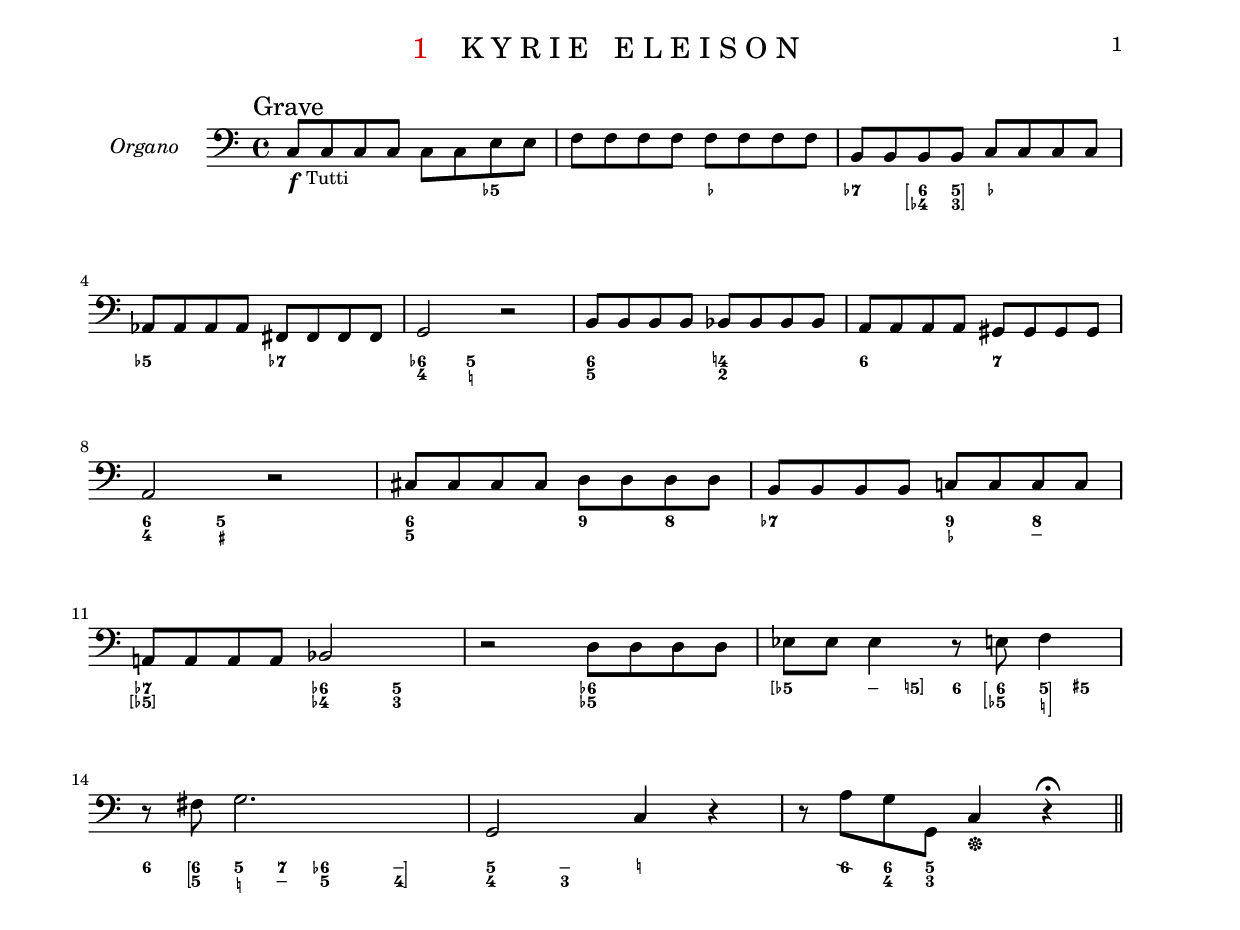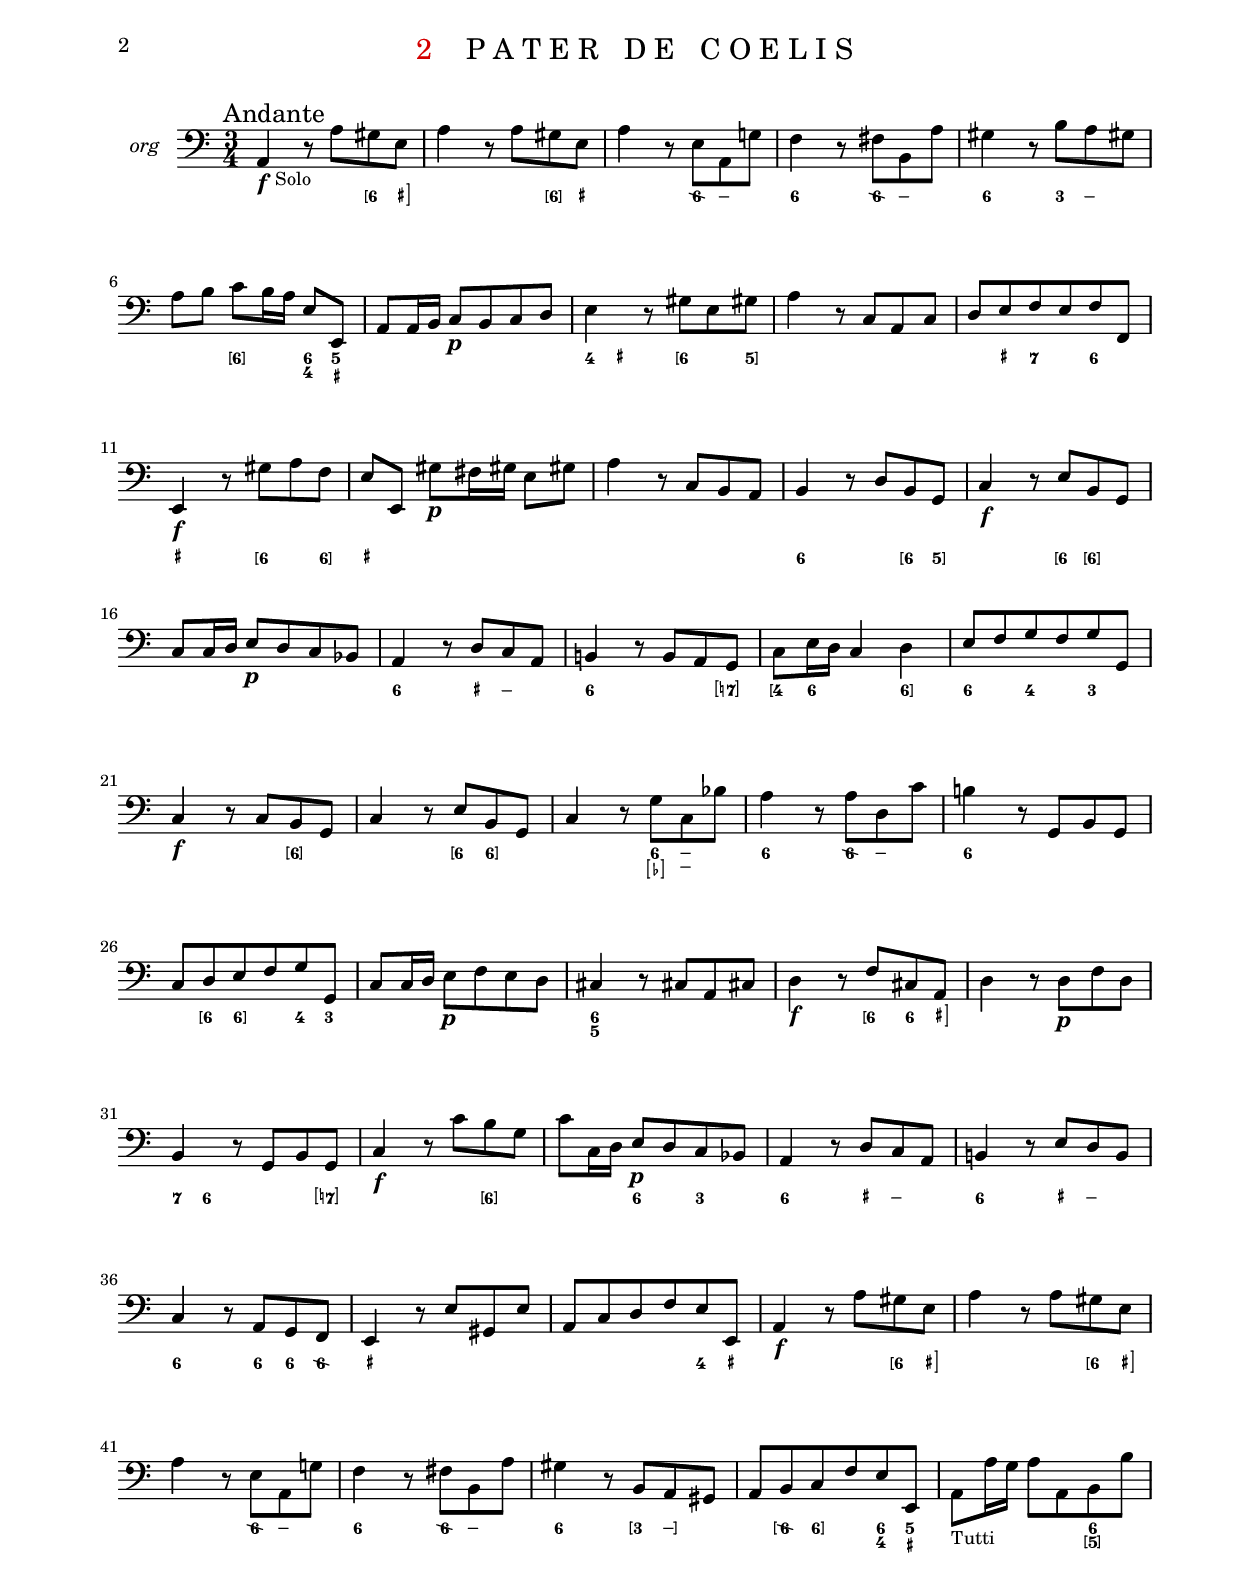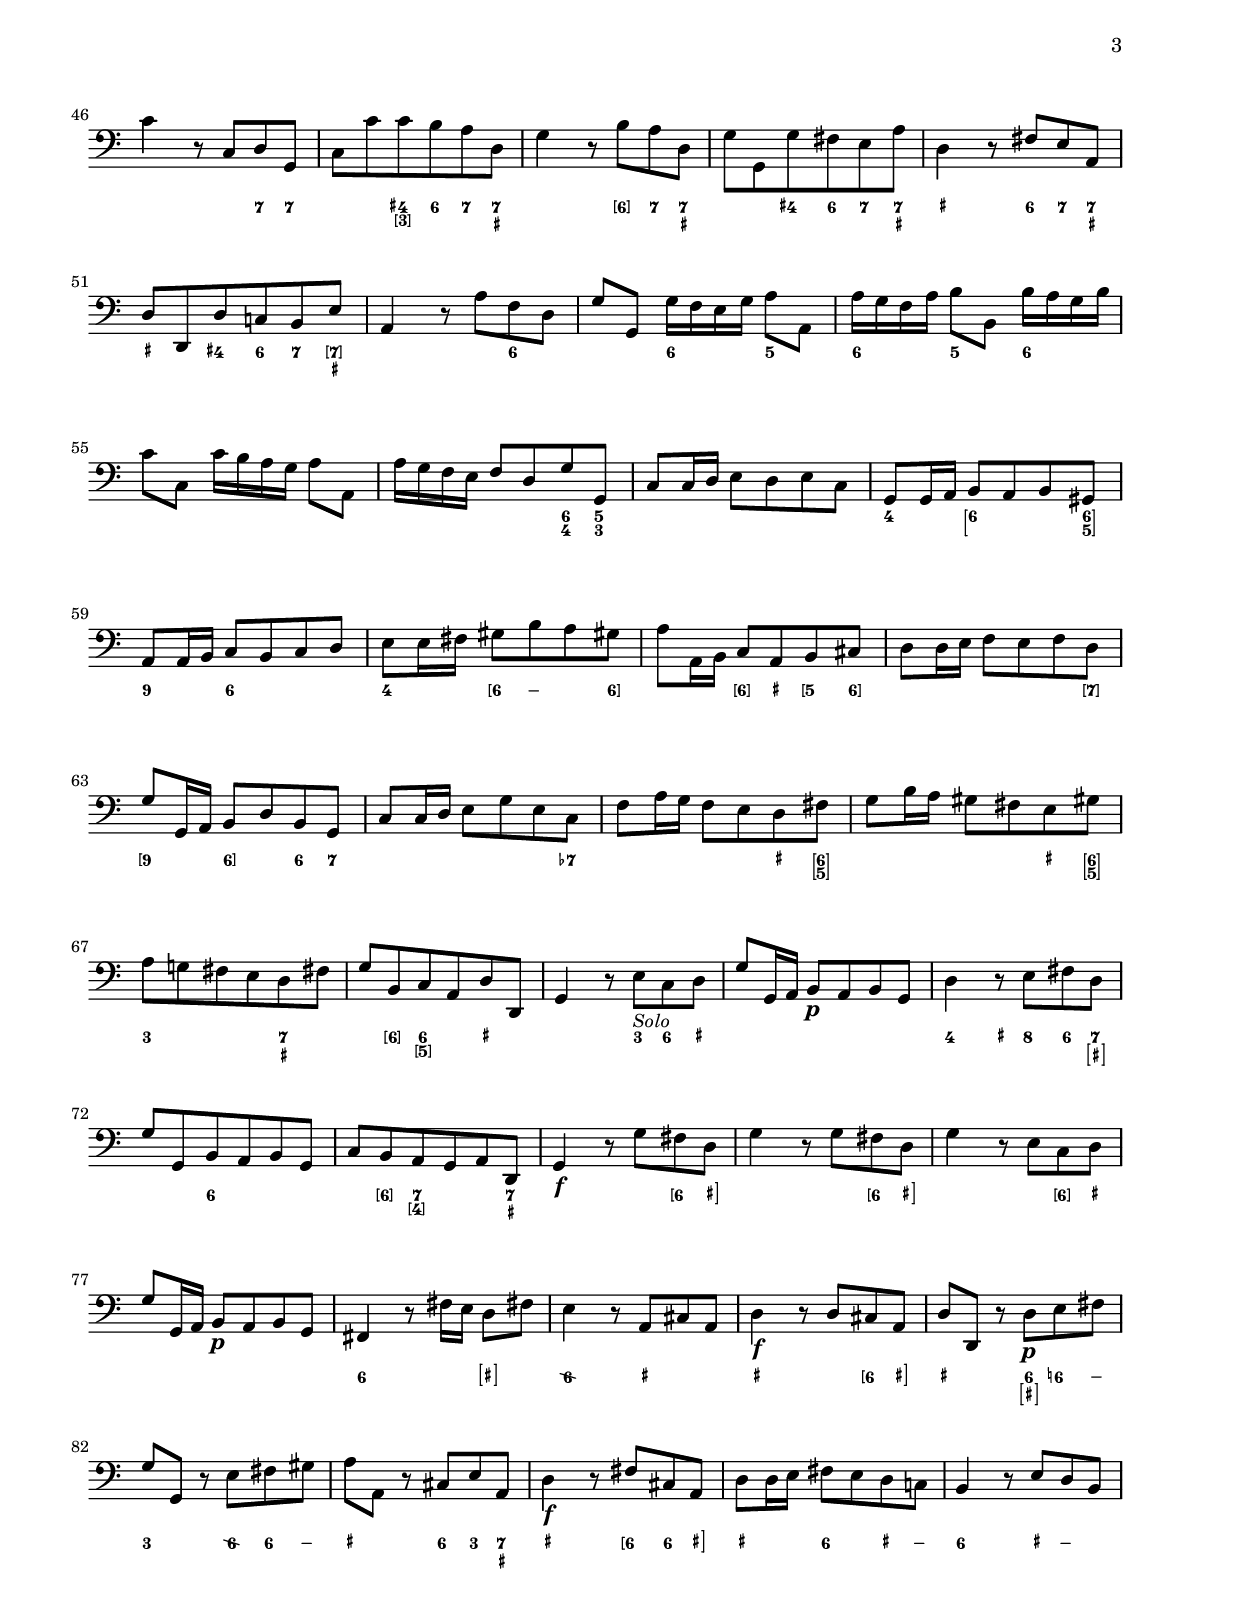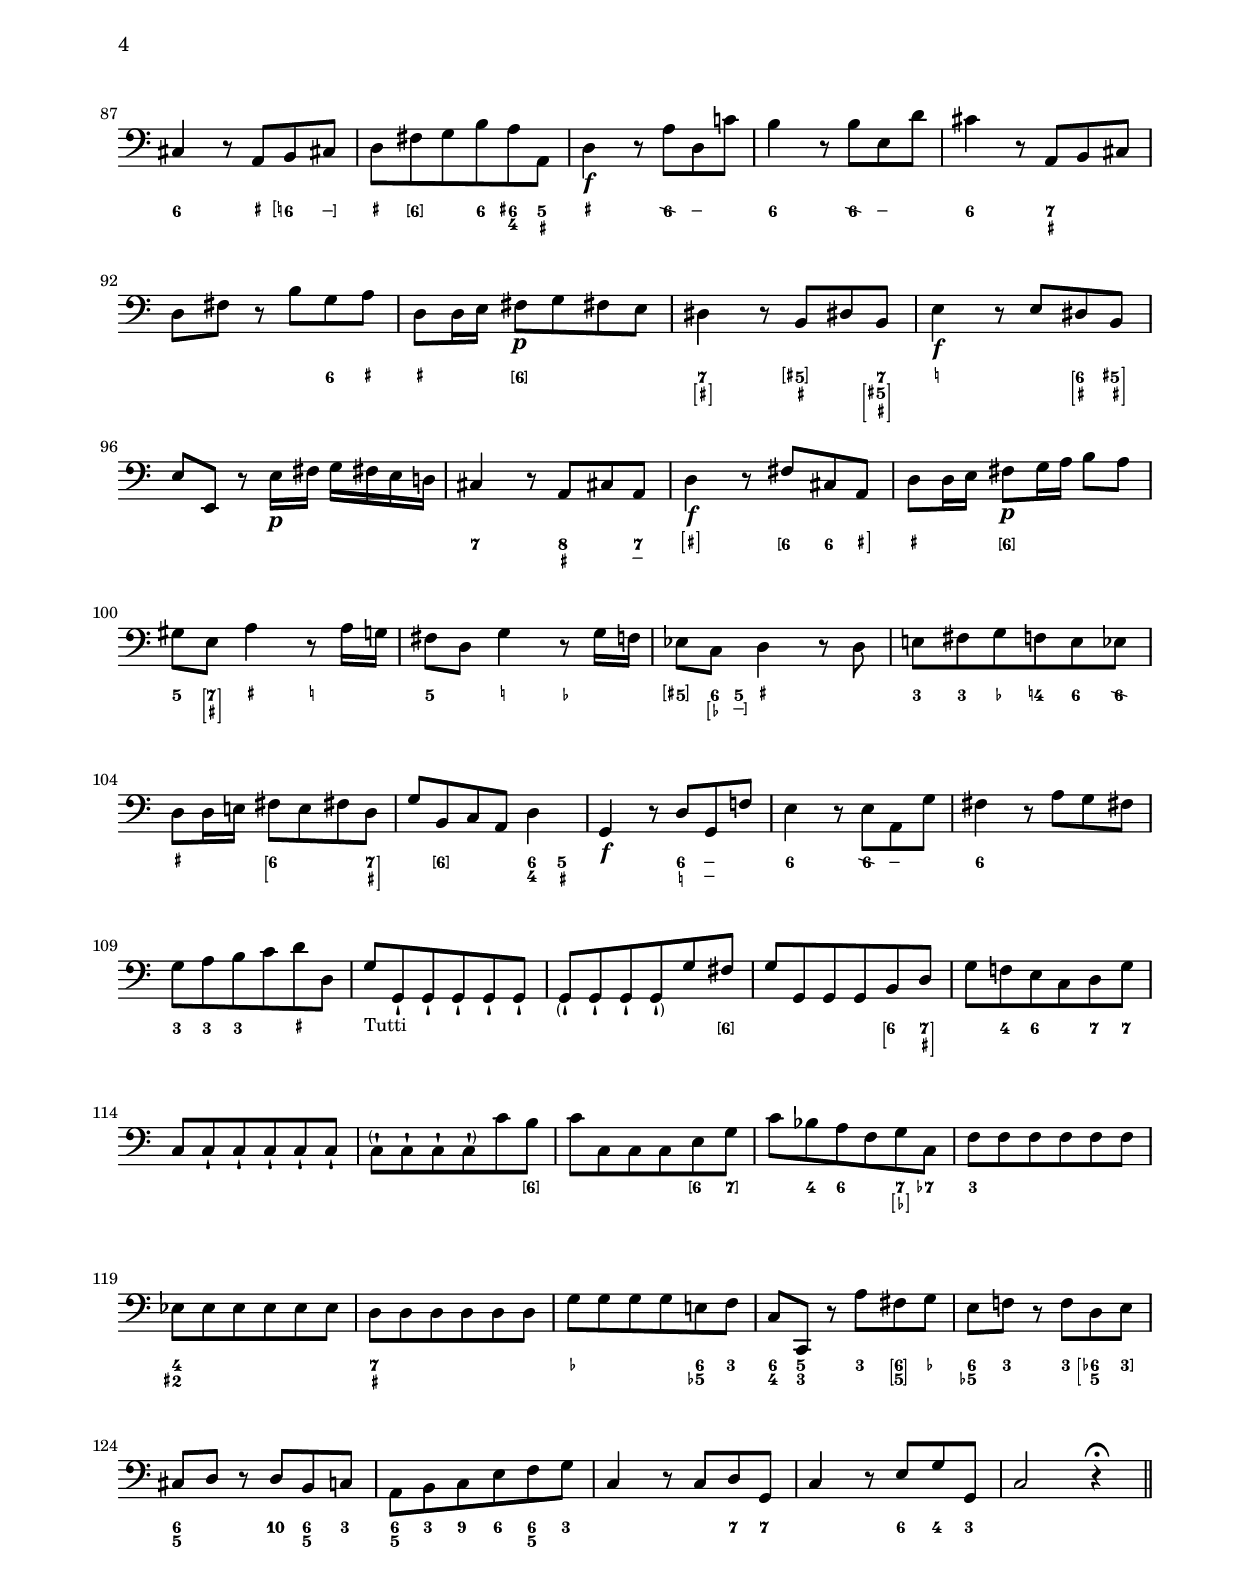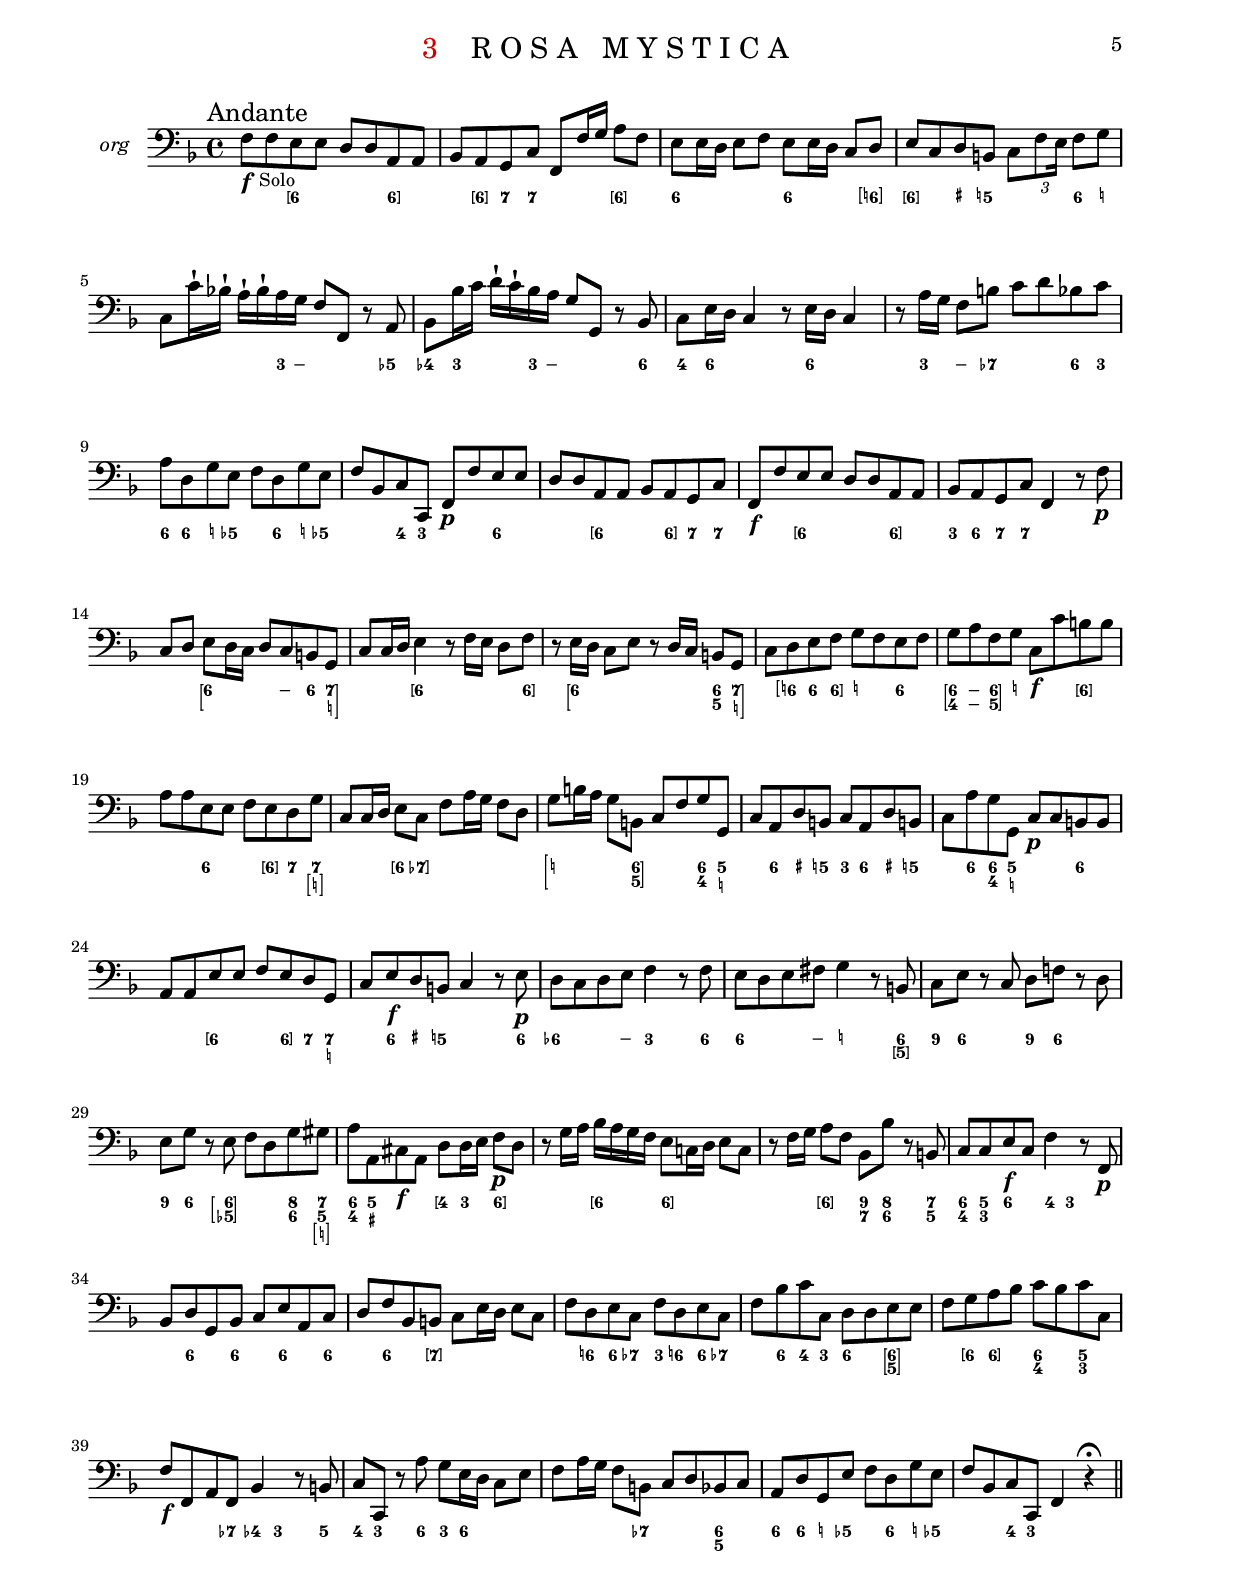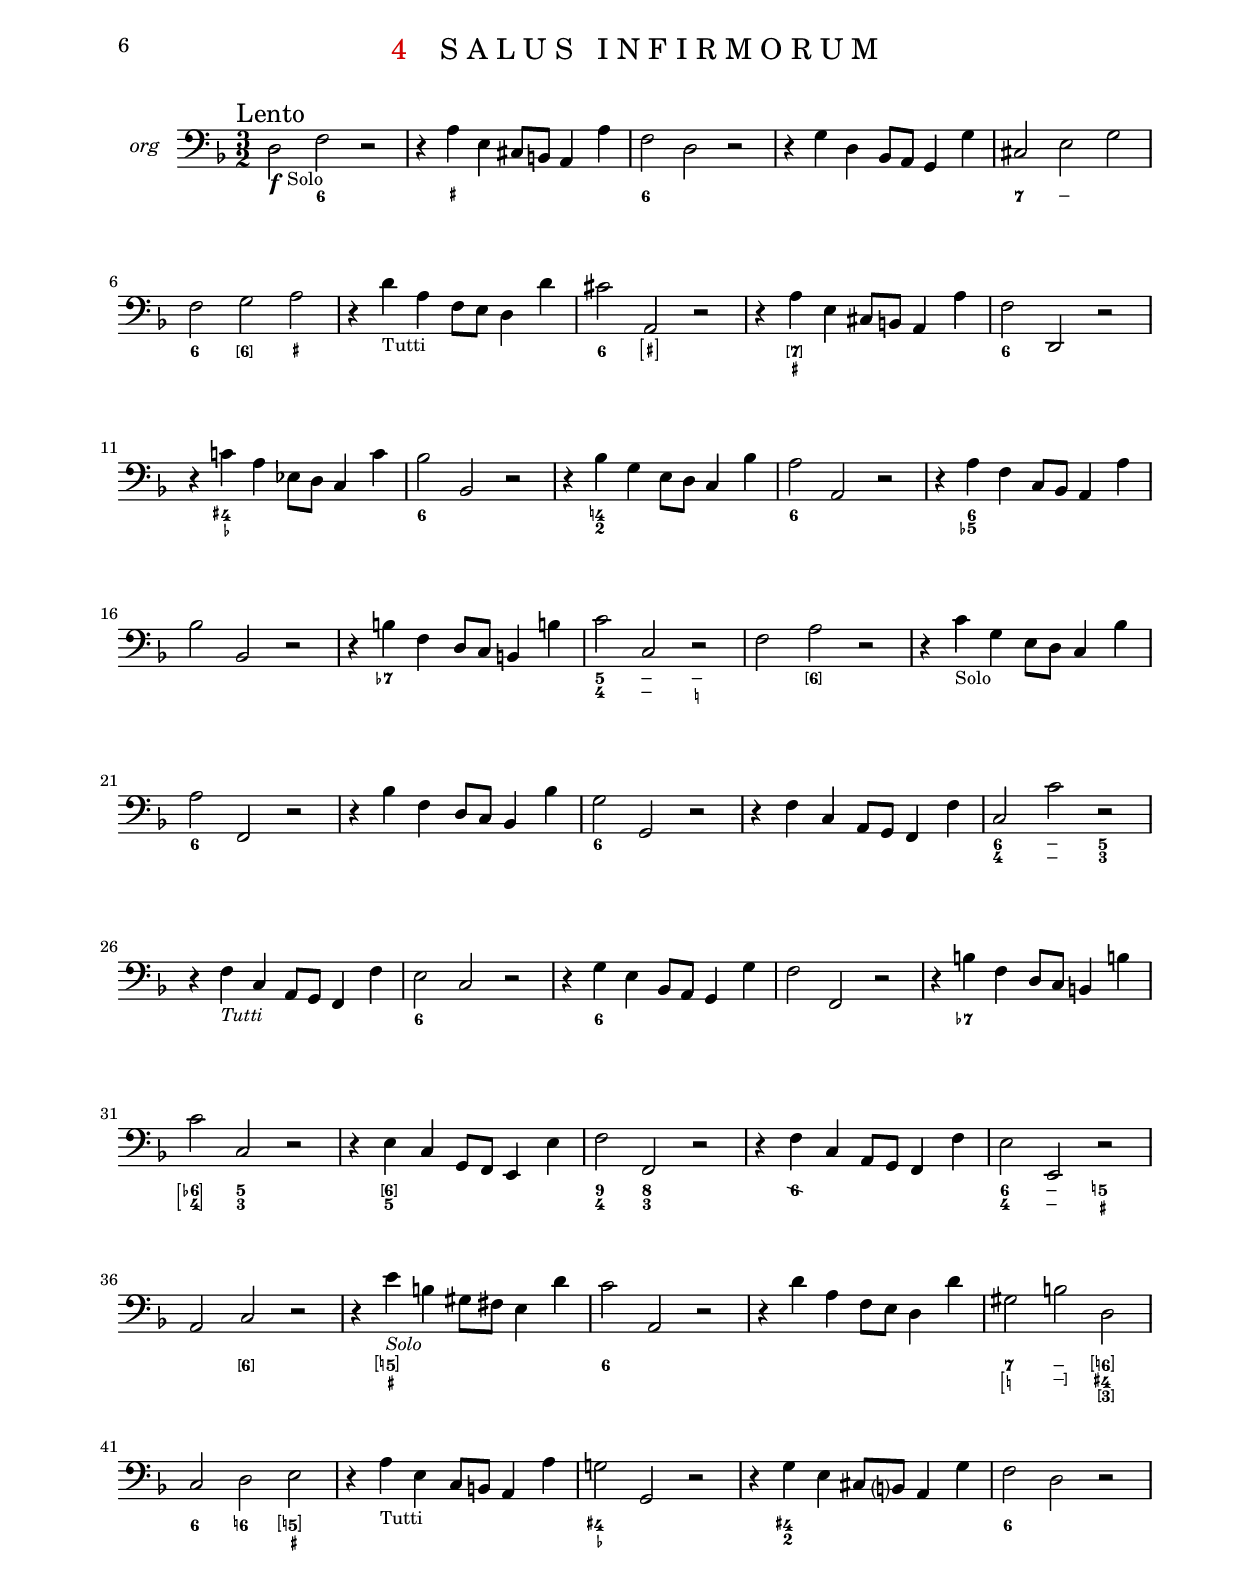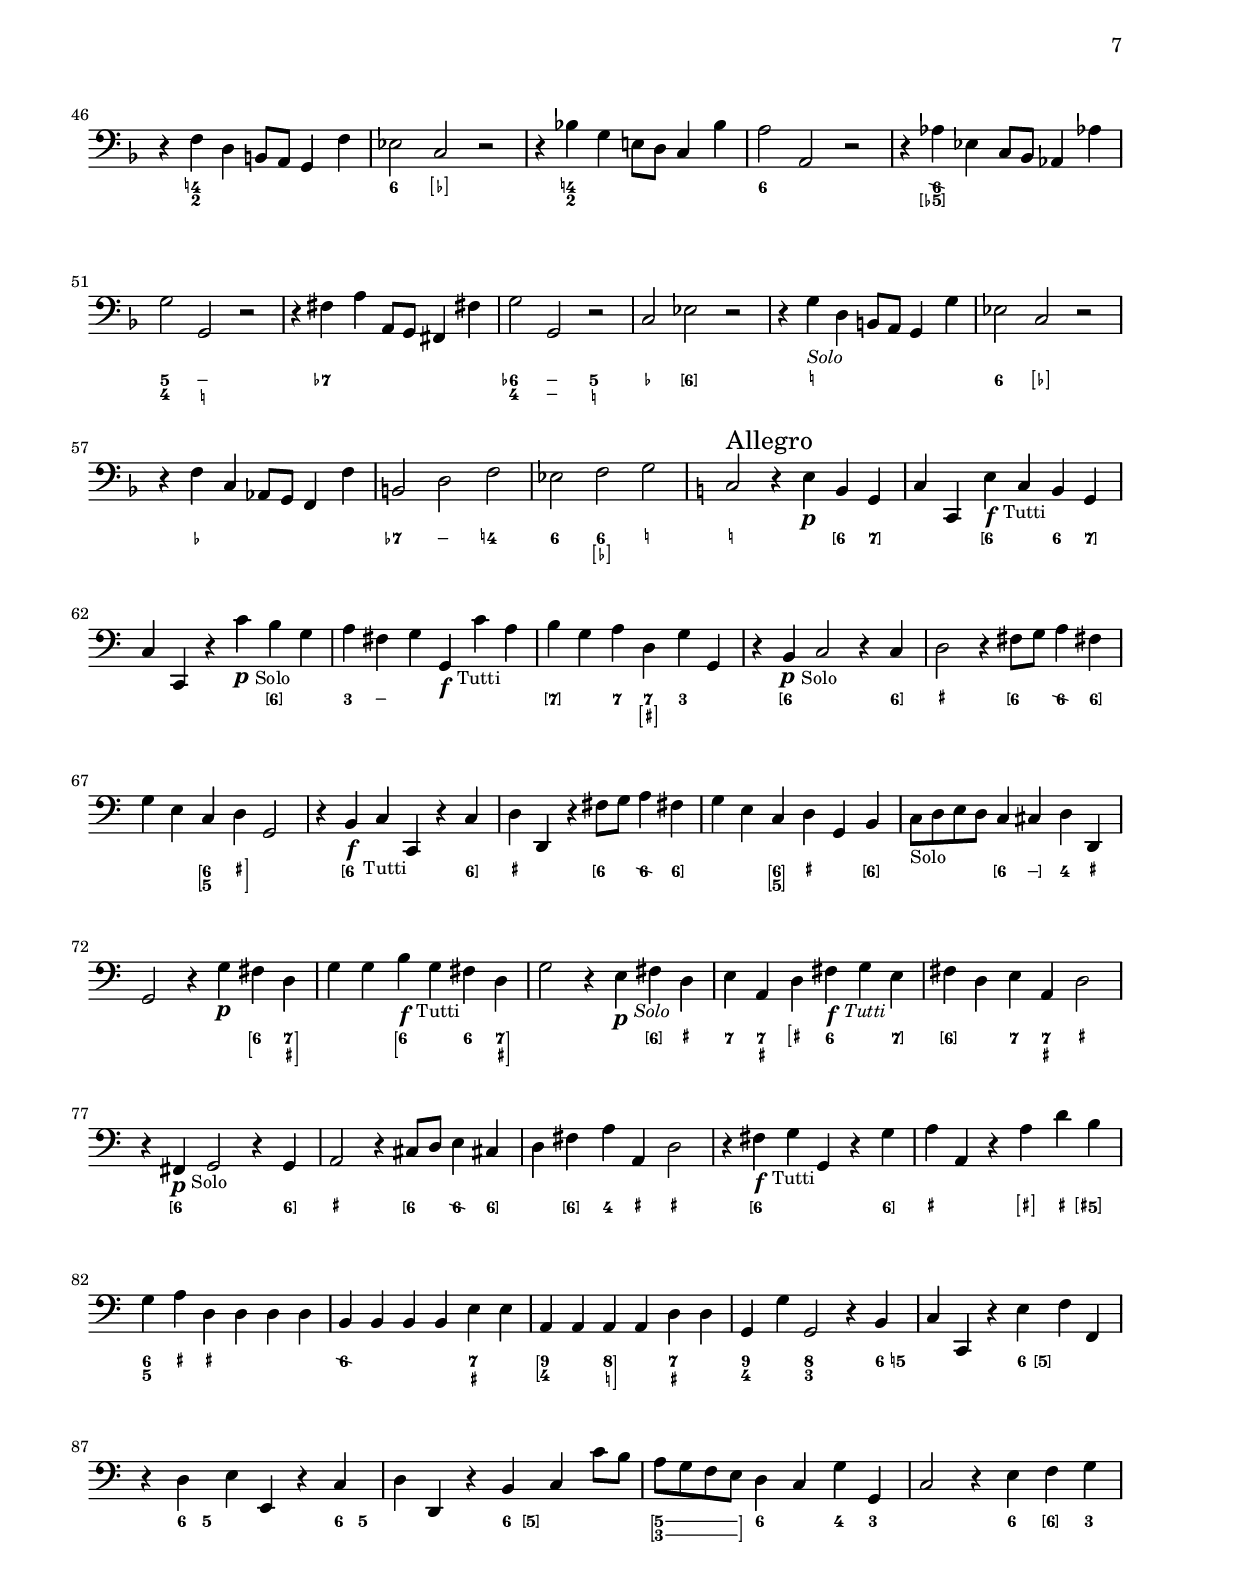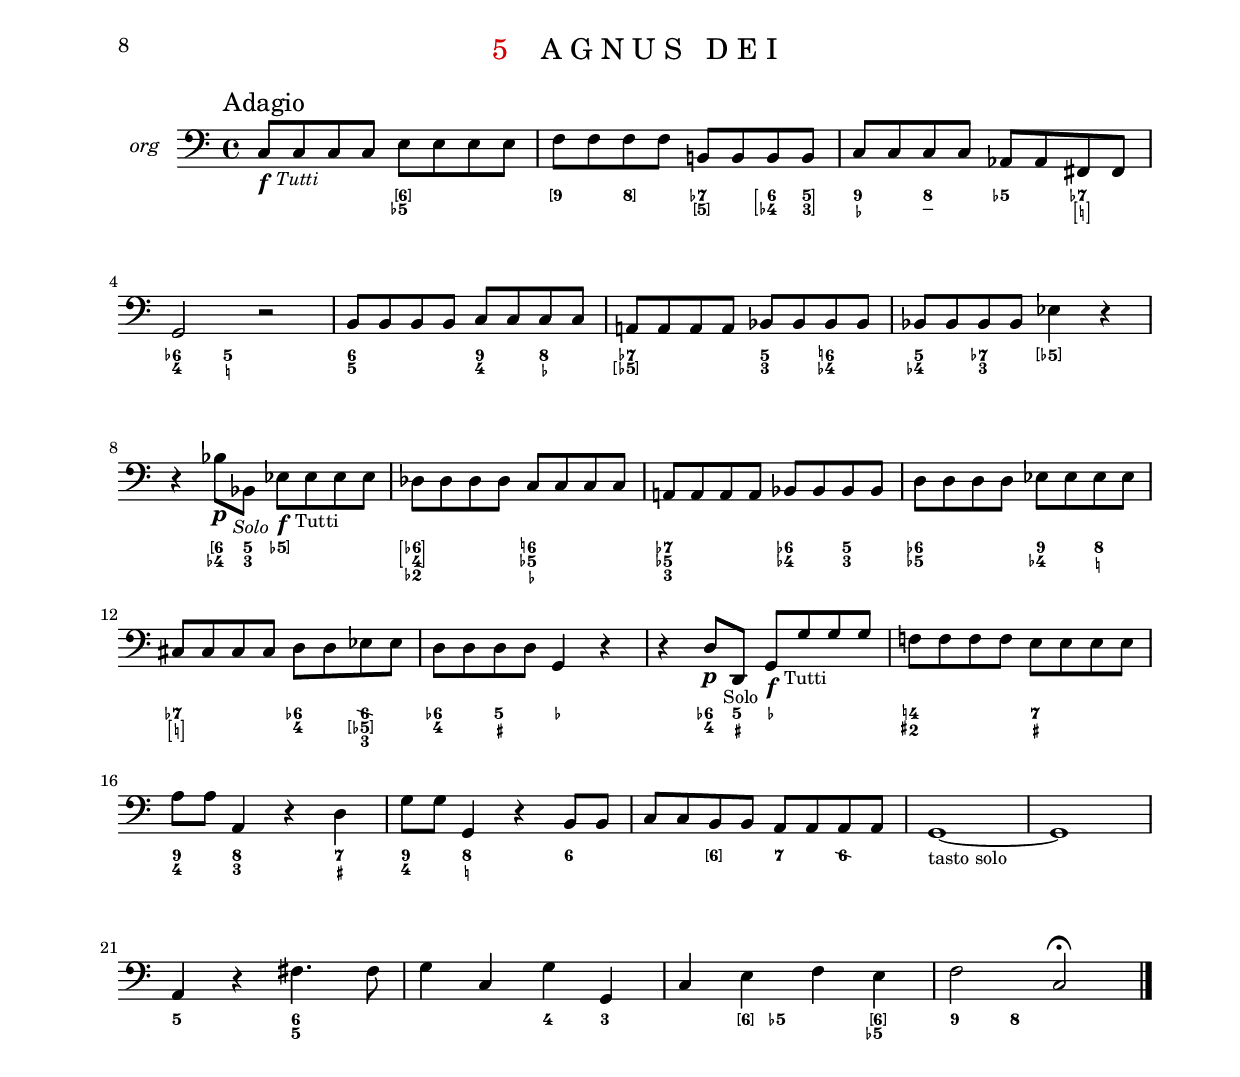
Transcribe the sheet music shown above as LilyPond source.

% (c) 2020 by Wolfgang Esser-Skala.
% This file is licensed under the Creative Commons Attribution-NonCommercial-ShareAlike 4.0 International License.
% To view a copy of this license, visit http://creativecommons.org/licenses/by-nc-sa/4.0/.

\version "2.22.0"

\include "../definitions.ly"

\paper {
	indent = 1\cm
	top-margin = 1.5\cm
	system-separator-markup = ##f
	system-system-spacing =
    #'((basic-distance . 18)
       (minimum-distance . 18)
       (padding . -100)
       (stretchability . 0))

	top-system-spacing =
    #'((basic-distance . 12)
       (minimum-distance . 12)
       (padding . -100)
       (stretchability . 0))

	top-markup-spacing =
    #'((basic-distance . 0)
       (minimum-distance . 0)
       (padding . -100)
       (stretchability . 0))

	markup-system-spacing =
    #'((basic-distance . 12)
       (minimum-distance . 12)
       (padding . -100)
       (stretchability . 0))

	systems-per-page = #9
}

#(set-global-staff-size 17.82)

\layout {
	\context {
		\Staff
		instrumentName = "org"
	}
}

\book {
	\bookpart {
		\header {
			number = "1"
			title = "K Y R I E   E L E I S O N"
		}
		\paper { indent = 2\cm systems-per-page = #5 }
		\score {
			<<
				\new Staff {
					\set Staff.instrumentName = "Organo"
					\KyrieOrgano
				}
				\new FiguredBass { \KyrieBassFigures }
			>>
		}
	}
	\bookpart {
		\header {
			number = "2"
			title = "P A T E R   D E   C O E L I S"
		}
		\score {
			<<
				\new Staff { \PaterOrgano }
				\new FiguredBass { \PaterBassFigures }
			>>
		}
	}
	\bookpart {
		\header {
			number = "3"
			title = "R O S A   M Y S T I C A"
		}
		\score {
			<<
				\new Staff { \RosaOrgano }
				\new FiguredBass { \RosaBassFigures }
			>>
		}
	}
	\bookpart {
		\header {
			number = "4"
			title = "S A L U S   I N F I R M O R U M"
		}
		\score {
			<<
				\new Staff { \SalusOrgano }
				\new FiguredBass { \SalusBassFigures }
			>>
		}
	}
	\bookpart {
		\header {
			number = "5"
			title = "A G N U S   D E I"
		}
		\paper { systems-per-page = #6 }
		\score {
			<<
				\new Staff { \AgnusOrgano }
				\new FiguredBass { \AgnusBassFigures }
			>>
		}
	}
}
